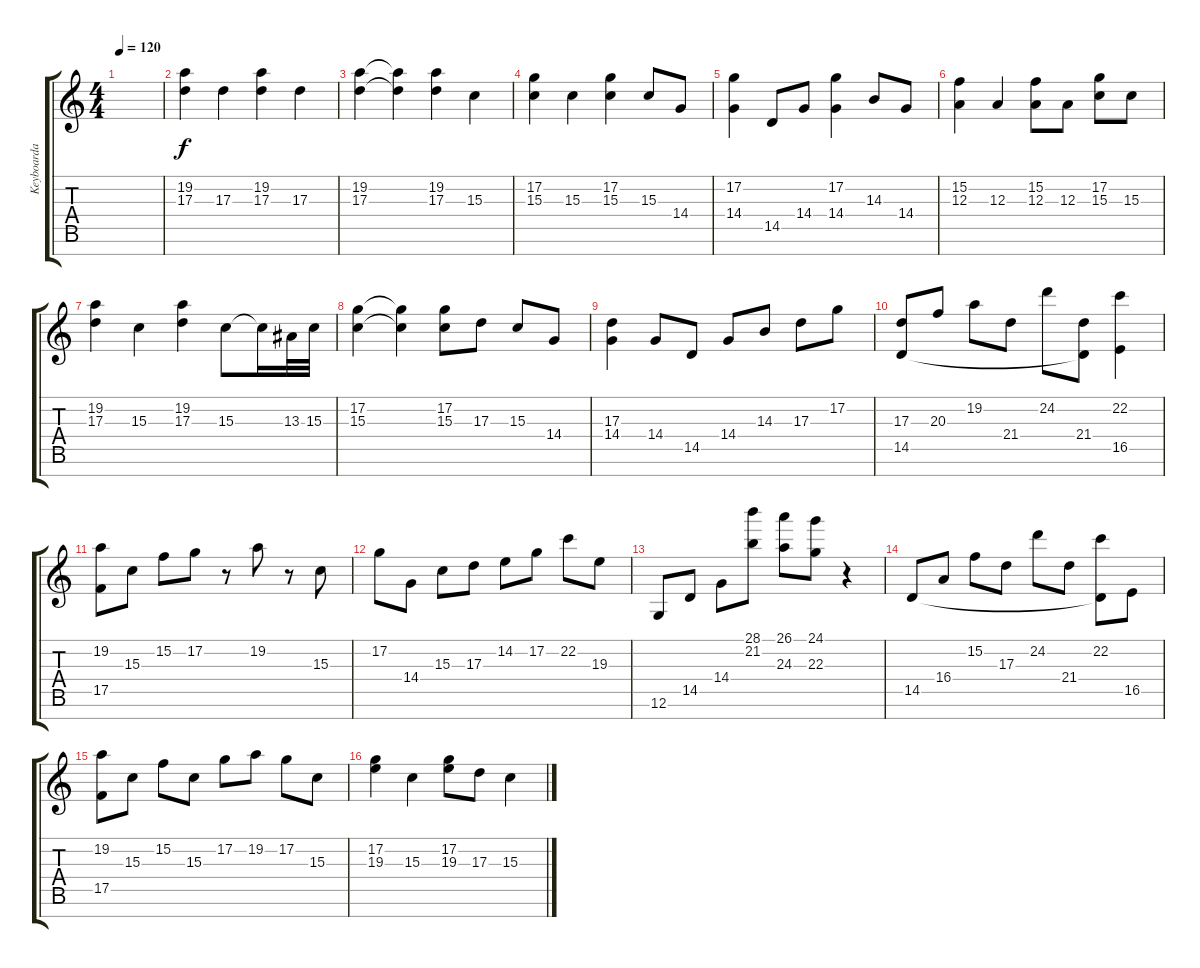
\track ("Keyboarda" "Keyboarda") {instrument acousticgrandpiano}
\staff {score tabs}
\tuning (G4 D4 A3 F3 C3 G2 D2) {hide}
\ts (4 4)
\tempo 120
\clef g2
\ks c
|
(19.2 17.3).4 17.3.4 (19.2 17.3).4 17.3.4 |
(19.2 17.3).4 (19.2{t} 17.3{t}).4 (19.2 17.3).4 15.3.4 |
(17.2 15.3).4 15.3.4 (17.2 15.3).4 15.3.8 14.4.8 |
(17.2 14.4).4 14.5.8 14.4.8 (17.2 14.4).4 14.3.8 14.4.8 |
(15.2 12.3).4 12.3.4 (15.2 12.3).8 12.3.8 (17.2 15.3).8 15.3.8 |
(19.2 17.3).4 15.3.4 (19.2 17.3).4 15.3.8 15.3{t}.16 13.3.32 15.3.32 |
(17.2 15.3).4 (17.2{t} 15.3{t}).4 (17.2 15.3).8 17.3.8 15.3.8 14.4.8 |
(17.3 14.4).4 14.4.8 14.5.8 14.4.8 14.3.8 17.3.8 17.2.8 |
(17.3 14.5).8 20.3.8 19.2.8 21.4.8 24.2.8 (21.4 14.5{t}).8 (22.2 16.5).4 |
(19.2 17.5).8 15.3.8 15.2.8 17.2.8 r.8 19.2.8 r.8 15.3.8 |
17.2.8 14.4.8 15.3.8 17.3.8 14.2.8 17.2.8 22.2.8 19.3.8 |
12.6.8 14.5.8 14.4.8 (28.1 21.2).8 (26.1 24.3).8 (24.1 22.3).8 r.4 |
14.5.8 16.4.8 15.2.8 17.3.8 24.2.8 21.4.8 (22.2 14.5{t}).8 16.5.8 |
(19.2 17.5).8 15.3.8 15.2.8 15.3.8 17.2.8 19.2.8 17.2.8 15.3.8 |
(17.2 19.3).4 15.3.4 (17.2 19.3).8 17.3.8 15.3.4
